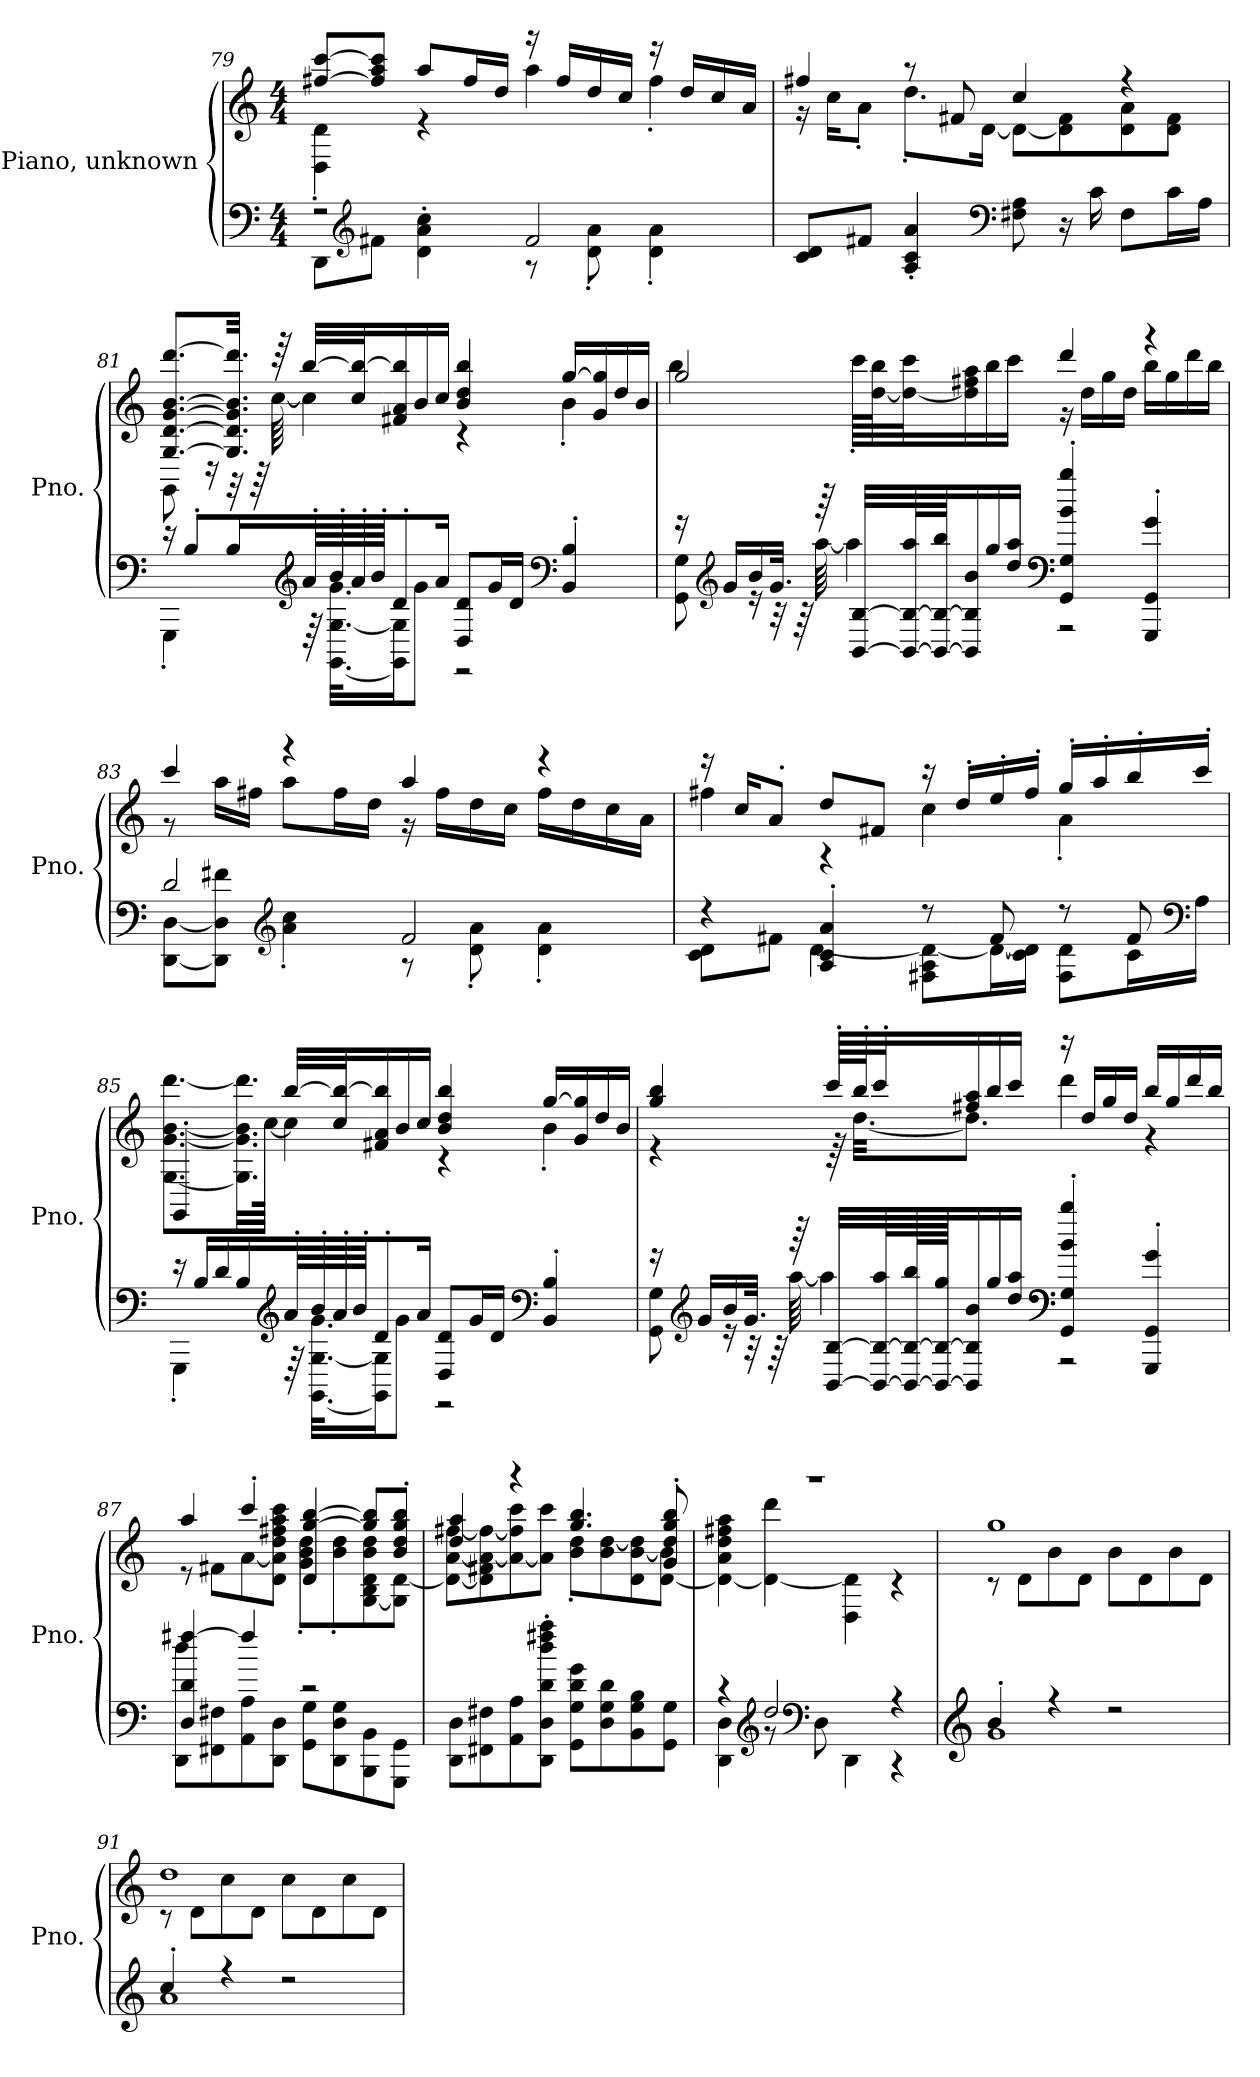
**kern	**kern
*part1	*part1
*staff2	*staff1
*I"Piano, unknown	*
*I'Pno.	*
!!LO:LB:g=z
*clefF4	*clefG2
*k[]	*k[]
*M4/4	*M4/4
=79	=79
*^	*^
2r	8DD\L	[8ff#X/ [8ccc/L	4D\' 4d\'
*clefG2	*	*	*
.	8f#X\J	8ff#/] 8aa/ 8ccc/]J	.
.	4d\' 4a\' 4cc\'	8aa/L	4r
.	.	16ff#/L	.
.	.	16dd/JJ	.
2f#/	8r	16r	4aa\
.	.	16ff#/LL	.
.	8d\' 8a\'	16dd/	.
.	.	16cc/JJ	.
.	4d\' 4a\'	16r	4ff#'\
.	.	16dd/LL	.
.	.	16cc/	.
.	.	16a/JJ	.
*v	*v	*	*
=80	=80	=80
8c/ 8d/L	4ff#X/	16r
.	.	16cc\KL
8f#X/J	.	8a'\J
4A/' 4c/' 4a/'	8r	8.dd'\L
.	8f#X/	.
.	.	[16d\Jk
*clefF4	*	*
8F#X\ 8A\	4cc/	8d\L_
16r	.	8d\] 8f#\
16c\	.	.
8F#\L	4r	8d\ 8a\
16c\L	.	8d\ 8f#\J
16A\JJ	.	.
!!LO:LB:g=z	!!
=81	=81	=81
*^	*	*
16r	4GGG'\	[8.G/ [8.d/ [8.g/ [8.b/ [8.ddd/L	8GG\
8B'/L	.	.	.
.	.	.	16r
16B/L	.	32.G/] 32.d/] 32.g/] 32.b/] 32.ddd/]Jkk	32r
.	.	.	64r
.	.	64r	[64cc\
*clefG2	*	*	*
64a'/LL	64r	[32bb/LLL	4cc\]
64b'/	[32.GG\ [32.G\ 32.g\KLL	.	.
64a'/	.	32cc/ 32bb/_J	.
64b'/JJJ	.	.	.
8d'/	16GG\] 16G\]J	16f#X/ 16a/ 16bb/]	.
.	8g\J	16b/	.
16a/Jk	.	16cc/JJ	.
8D/ 8d/L	2r	4b/ 4dd/ 4bb/	4r
16g/L	.	.	.
16d/JJ	.	.	.
*clefF4	*	*	*
4BB/' 4B/'	.	[16gg/LL	4b'\
.	.	16g/ 16gg/]	.
.	.	16dd/	.
.	.	16b/JJ	.
!!LO:LB:g=z	!!
=82	=82	=82	=82
16r	8GG\ 8G\	2gg/	4bb\
*clefG2	*	*	*
16g/LL	.	.	.
16b/	16r	.	.
32.g/JJk	32r	.	.
.	64r	.	.
64r	[64aa\	.	.
[32BB/ [32B/LLL	4aa\]	.	64ccc'\LLLL
.	.	.	[64dd\ 64bb\J
64BB/_ 64B/_ 64aa/L	.	.	32dd\_ 32ccc\J
64BB/_ 64B/_ 64bb/JJ	.	.	.
16BB/] 16B/] 16b/	.	.	16dd\] 16ff#X\ 16aa\
16gg/	.	.	16bb\
16dd/ 16aa/JJ	.	.	16ccc\JJ
*clefF4	*	*	*
4GG/' 4G/' 4b/' 4bb/'	2r	4ddd/	16r
.	.	.	16dd\LL
.	.	.	16gg\
.	.	.	16dd\JJ
4GGG/' 4GG/' 4g/'	.	4r	16bb\LL
.	.	.	16gg\
.	.	.	16ddd\
.	.	.	16bb\JJ
=83	=83	=83	=83
2d/	[8DD\ [8D\L	4ccc/	8r
.	8DD\] 8D\] 8f#X\J	.	16aa\LL
.	.	.	16ff#X\JJ
*clefG2	*	*	*
.	4a\' 4cc\'	4r	8aa\L
.	.	.	16ff#\L
.	.	.	16dd\JJ
2f#/	8r	4aa/	16r
.	.	.	16ff#\LL
.	8d\' 8a\'	.	16dd\
.	.	.	16cc\JJ
.	4d\' 4a\'	4r	16ff#\LL
.	.	.	16dd\
.	.	.	16cc\
.	.	.	16a\JJ
!!LO:PB:g=z	!!
=84	=84	=84	=84
4r	8c\ 8d\L	16r	4ff#X\
.	.	16cc/KL	.
.	8f#X\J	8a'/J	.
4A/' 4c/' 4a/'	[4d\	8dd/L	4r
.	.	8f#X/J	.
8r	8F#X\ 8A\ 8d\_L	16r	4cc\
.	.	16dd'/LL	.
8f#/	16d\L_	16ee'/	.
.	16c\ 16d\]JJ	16ff#'/JJ	.
8r	8F#\ 8d\L	16gg'/LL	4a'\
.	.	16aa'/	.
8f#/	16c\L	16bb'/	.
*clefF4	*	*	*
.	16A\JJ	16ccc'/JJ	.
=85	=85	=85	=85
16r	4GGG'\	4GG'/	[8.G\ [8.g\ [8.b\ [8.ddd\L
16B/LL	.	.	.
16d/	.	.	.
16B/	.	.	32.G\] 32.g\] 32.b\] 32.ddd\]LL
.	.	.	[64cc\JJJk
*clefG2	*	*	*
64a'/LL	64r	[32bb/LLL	4cc\]
64b'/	[32.GG\ [32.G\ 32.g\KLL	.	.
64a'/	.	32cc/ 32bb/_J	.
64b'/JJJ	.	.	.
8d'/	16GG\] 16G\]J	16f#X/ 16a/ 16bb/]	.
.	8g\J	16b/	.
16a/Jk	.	16cc/JJ	.
8D/ 8d/L	2r	4b/ 4dd/ 4bb/	4r
16g/L	.	.	.
16d/JJ	.	.	.
*clefF4	*	*	*
4BB/' 4B/'	.	[16gg/LL	4b'\
.	.	16g/ 16gg/]	.
.	.	16dd/	.
.	.	16b/JJ	.
!!LO:LB:g=z	!!
=86	=86	=86	=86
16r	8GG\ 8G\	4gg/ 4bb/	4r
*clefG2	*	*	*
16g/LL	.	.	.
16b/	16r	.	.
32.g/JJk	32r	.	.
.	64r	.	.
64r	[64aa\	.	.
[32BB/ [32B/LLL	4aa\]	64ccc'/LLLL	64r
.	.	64bb'/J	[32.dd\KKL
64BB/_ 64B/_ 64aa/L	.	32ccc'/J	.
128BB/_ 128B/_ 128bb/L	.	.	.
128BB/_ 128B/_ 128gg/JJJ	.	.	.
16BB/] 16B/] 16b/	.	16ff#X/ 16aa/	8.dd\J]
16gg/	.	16bb/	.
16dd/ 16aa/JJ	.	16ccc/JJ	.
*clefF4	*	*	*
4GG/' 4G/' 4b/' 4bb/'	2r	16r	4ddd\
.	.	16dd/LL	.
.	.	16gg/	.
.	.	16dd/JJ	.
4GGG/' 4GG/' 4g/'	.	16bb/LL	4r
.	.	16gg/	.
.	.	16ddd/	.
.	.	16bb/JJ	.
=87	=87	=87	=87
4D/ 4d/ [4ff#X/	8DD\ 8dd\L	4aa/	8r
.	8FF#X\ 8F#X\	.	8f#X\L
4ff#/]	8AA\ 8A\	4ccc'/	[8a\
.	8DD\ 8D\J	.	8d\ 8a\] 8dd\ 8ff#X\ 8aa\ 8ccc\J
2r	8GG\ 8G\L	4d/ [4gg/ [4bb/	8g\' 8b\' 8dd\'L
.	8DD\ 8D\ 8G\	.	8b\' 8dd\'
.	8BBB\ 8BB\	8gg/] 8bb/]L	[8G\ 8B\ 8d\ 8b\ 8dd\
.	8GGG\ 8GG\J	8b/' 8dd/' 8gg/' 8bb/'J	8G\] [8d\J
*v	*v	*	*
!!LO:LB:g=z	!!
=88	=88	=88
8DD\ 8D\L	4dd/ 4aa/	8d\_ [8a\ [8ff#X\L
8FF#X\ 8F#X\	.	8d\] 8f#X\ 8a\_ 8ff#\_
8AA\ 8A\	4r	8a\_ 8ff#\] 8ccc\
8DD\' 8D\' 8d\' 8dd\' 8ff#X\' 8aa\'J	.	8a\] 8ccc\J
8GG\ 8G\ 8d\ 8g\L	4.gg/ 4.bb/	8b\' 8dd\'L
8D\ 8G\ 8d\	.	8b\ [8dd\
8BB\ 8G\ 8B\	.	8d\ [8b\ 8dd\]
8GG\ 8G\J	8g/' 8dd/' 8gg/' 8bb/'	[8d\ 8b\]J
=89	=89	=89
*^	*	*
4r	4DD\ 4D\	1r	4d\_ 4a\ 4dd\ 4ff#X\ 4aa\
*clefG2	*	*	*
2dd/	8r	.	4d\_ 4ddd\
*clefF4	*	*	*
.	8D\	.	.
.	4DD\	.	4D\ 4d\]
4r	4r	.	4r
=90	=90	=90	=90
*clefG2	*	*	*
4b'/	1g	1gg	8r
.	.	.	8d\L
4r	.	.	8b\
.	.	.	8d\J
2r	.	.	8b\L
.	.	.	8d\
.	.	.	8b\
.	.	.	8d\J
=91	=91	=91	=91
4cc'/	1a	1dd	8r
.	.	.	8d\L
4r	.	.	8cc\
.	.	.	8d\J
2r	.	.	8cc\L
.	.	.	8d\
.	.	.	8cc\
.	.	.	8d\J
*v	*v	*	*
*	*v	*v
=	=
*-	*-
